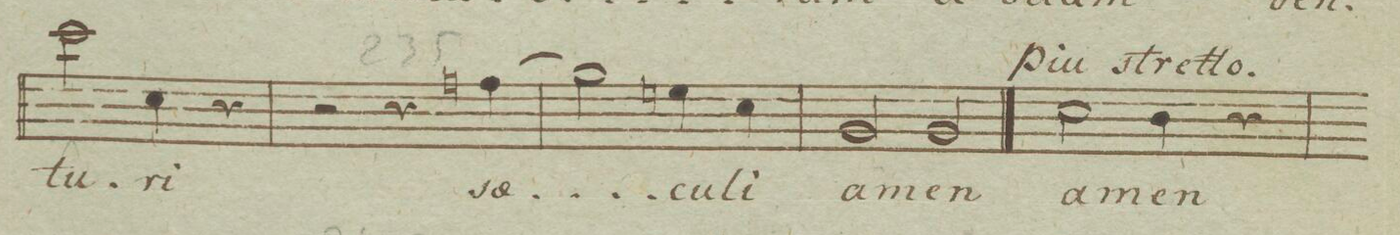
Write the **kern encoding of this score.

**kern	**text	**dynam
*I"Basso	*	*
*clefF4	*	*
*k[b-e-a-]	*	*
*met(c)	*	*
*M4/4	*	*
2e-\	-tu-	.
4E-\	-ri	.
4r	.	.
=231	=231	=231
2r	.	.
4r	.	.
(4An\	sae-	.
=232	=232	=232
2B-\)	.	.
4Gn\	-cu-	.
4E-\	-li	.
=233	=233	=233
2BB-/	a-	.
2BB-/	-men	.
=234||	=234||	=234||
2E-\	a-	.
4D\	-men	.
4r	.	.
=235	=235	=235
*-	*-	*-
